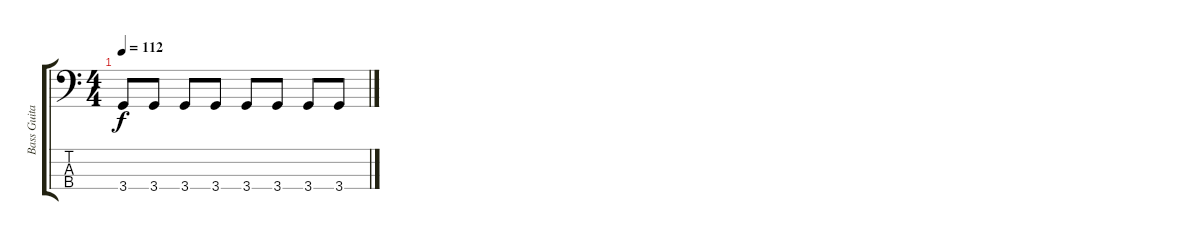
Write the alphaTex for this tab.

\track ("Bass Guitar" "Bass Guita") {instrument electricbasspick}
\staff {score tabs}
\tuning (G2 D2 A1 E1) {hide}
\ts (4 4)
\tempo 112
\clef f4
\ks c
3.4.8{dy f} 3.4.8 3.4.8 3.4.8 3.4.8 3.4.8 3.4.8 3.4.8
